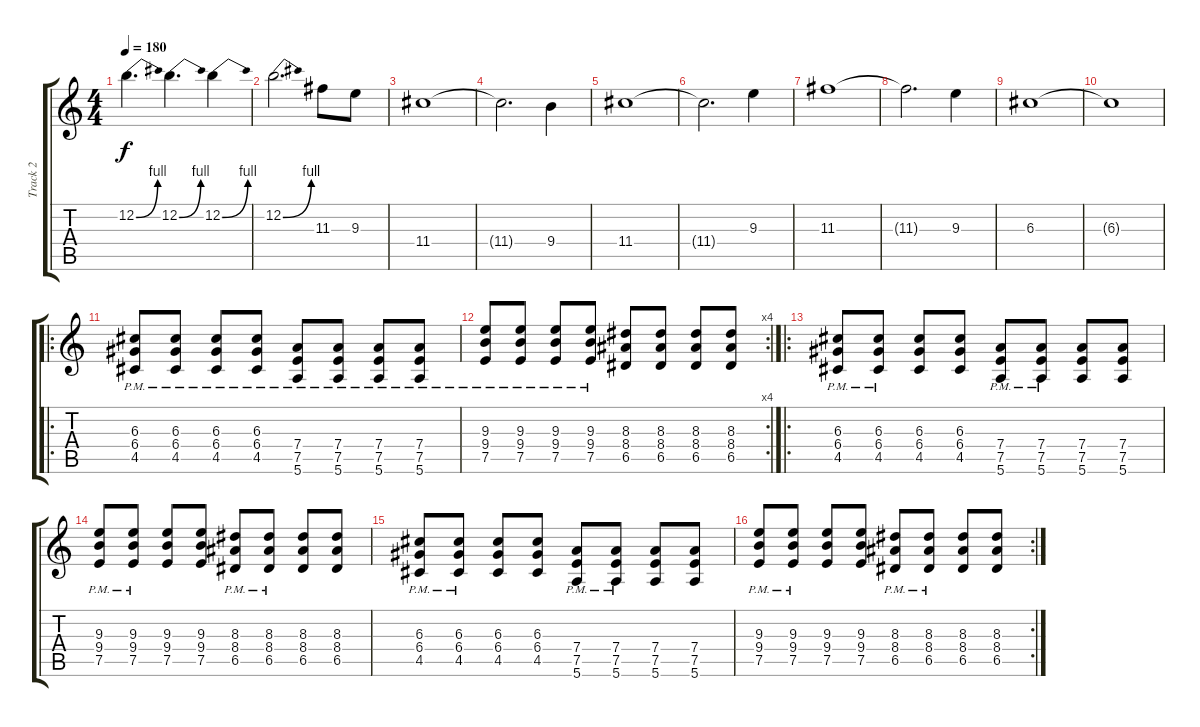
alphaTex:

\track ("Track 2" "Track 2") {instrument overdrivenguitar}
\staff {score tabs}
\tuning (E4 B3 G3 D3 A2 E2) {hide}
\ts (4 4)
\tempo 180
\clef g2
\ks c
12.2{be (bend 0 0 60 4)}.4{d dy f} 12.2{be (bend 0 0 60 4)}.4{d} 12.2{be (bend 0 0 60 4)}.4 |
12.2{be (bend 0 0 60 4)}.2{d} 11.3.8 9.3.8 |
11.4.1 |
11.4{t}.2{d} 9.4.4 |
11.4.1 |
11.4{t}.2{d} 9.3.4 |
11.3.1 |
11.3{t}.2{d} 9.3.4 |
6.3.1 |
6.3{t}.1 |
\ro
(6.3{pm} 6.4{pm} 4.5{pm}).8 (6.3{pm} 6.4{pm} 4.5{pm}).8 (6.3{pm} 6.4{pm} 4.5{pm}).8 (6.3{pm} 6.4{pm} 4.5{pm}).8 (7.4{pm} 7.5{pm} 5.6{pm}).8 (7.4{pm} 7.5{pm} 5.6{pm}).8 (7.4{pm} 7.5{pm} 5.6{pm}).8 (7.4{pm} 7.5{pm} 5.6{pm}).8 |
\rc 4
(9.3{pm} 9.4{pm} 7.5{pm}).8 (9.3{pm} 9.4{pm} 7.5{pm}).8 (9.3{pm} 9.4{pm} 7.5{pm}).8 (9.3{pm} 9.4{pm} 7.5{pm}).8 (8.3 8.4 6.5).8 (8.3 8.4 6.5).8 (8.3 8.4 6.5).8 (8.3 8.4 6.5).8 |
\ro
(6.3{pm} 6.4{pm} 4.5{pm}).8 (6.3{pm} 6.4{pm} 4.5{pm}).8 (6.3 6.4 4.5).8 (6.3 6.4 4.5).8 (7.4{pm} 7.5{pm} 5.6{pm}).8 (7.4{pm} 7.5{pm} 5.6{pm}).8 (7.4 7.5 5.6).8 (7.4 7.5 5.6).8 |
(9.3{pm} 9.4{pm} 7.5{pm}).8 (9.3{pm} 9.4{pm} 7.5{pm}).8 (9.3 9.4 7.5).8 (9.3 9.4 7.5).8 (8.3{pm} 8.4{pm} 6.5{pm}).8 (8.3{pm} 8.4{pm} 6.5{pm}).8 (8.3 8.4 6.5).8 (8.3 8.4 6.5).8 |
(6.3{pm} 6.4{pm} 4.5{pm}).8 (6.3{pm} 6.4{pm} 4.5{pm}).8 (6.3 6.4 4.5).8 (6.3 6.4 4.5).8 (7.4{pm} 7.5{pm} 5.6{pm}).8 (7.4{pm} 7.5{pm} 5.6{pm}).8 (7.4 7.5 5.6).8 (7.4 7.5 5.6).8 |
\rc 2
(9.3{pm} 9.4{pm} 7.5{pm}).8 (9.3{pm} 9.4{pm} 7.5{pm}).8 (9.3 9.4 7.5).8 (9.3 9.4 7.5).8 (8.3{pm} 8.4{pm} 6.5{pm}).8 (8.3{pm} 8.4{pm} 6.5{pm}).8 (8.3 8.4 6.5).8 (8.3 8.4 6.5).8
